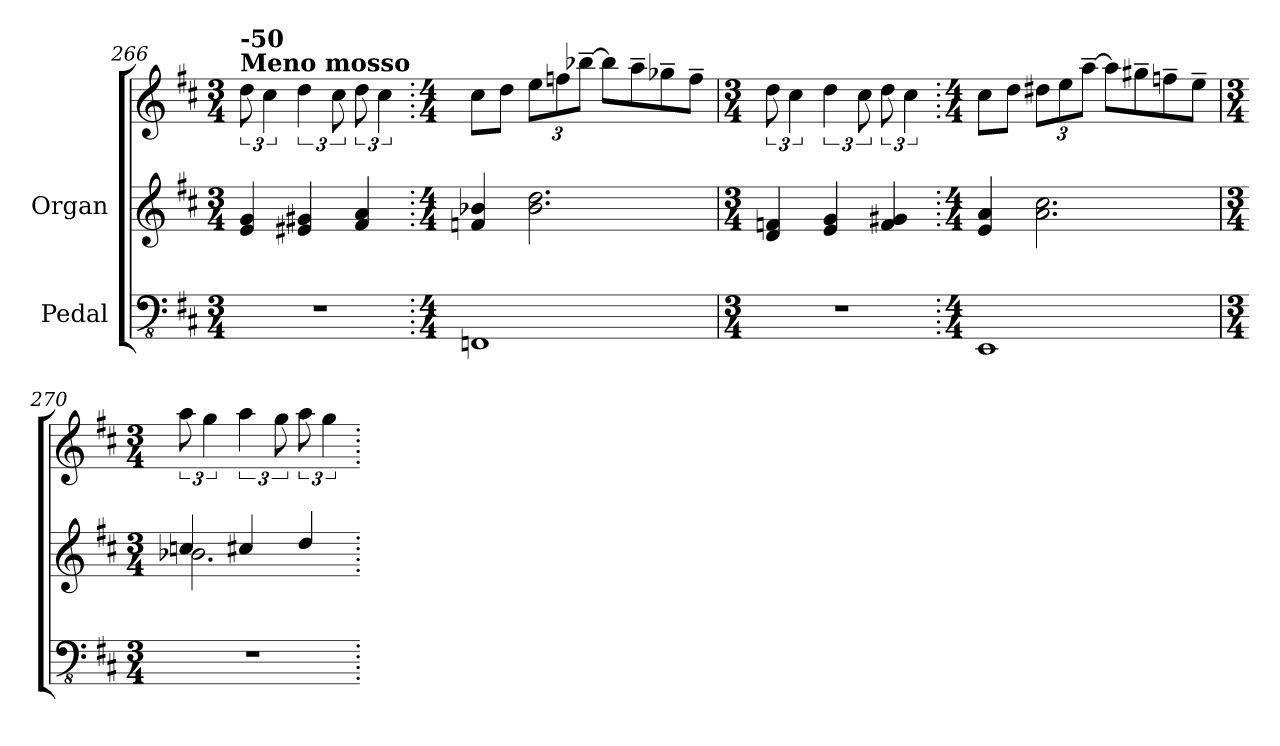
**kern	**kern	**kern
*part2	*part1	*part1
*staff3	*staff2	*staff1
*I"Pedal	*I"Organ	*
*clefFv4	*clefG2	*clefG2
*k[f#c#]	*k[f#c#]	*k[f#c#]
*M3/4	*M3/4	*M3/4
*MM48	*MM48	*MM48
=266	=266	=266
!	!	!LO:TX:a:B:t=Meno mosso
!	!	!LO:TX:a:B:t=-50
2.r	4e/ 4g/	12dd\
.	.	6cc#\
.	4e#X/ 4g#X/	6dd\
.	.	12cc#\
.	4f#/ 4a/	12dd\
.	.	6cc#\
=267.	=267.	=267.
*M4/4	*M4/4	*M4/4
1FFFn	4fn/ 4b-X/	8cc#\L
.	.	8dd\J
*	*	*Xbrackettup
.	2.b-\ 2.dd\	12ee\L
.	.	12ffn\
.	.	[12bb-X~\J
.	.	8bb-\L]
.	.	8aa~\
.	.	8gg-X~\
.	.	8ff~\J
!!LO:LB:g=z
=268	=268	=268
*M3/4	*M3/4	*M3/4
*	*	*brackettup
2.r	4d/ 4fn/	12dd\
.	.	6cc#\
.	4e/ 4g/	6dd\
.	.	12cc#\
.	4f/ 4g#X/	12dd\
.	.	6cc#\
=269.	=269.	=269.
*M4/4	*M4/4	*M4/4
1EEE	4e/ 4a/	8cc#\L
.	.	8dd\J
*	*	*Xbrackettup
.	2.a\ 2.cc#\	12dd#X\L
.	.	12ee\
.	.	[12aa~\J
.	.	8aa\L]
.	.	8gg#X~\
.	.	8ffn~\
.	.	8ee~\J
=270	=270	=270
*M3/4	*M3/4	*M3/4
*	*^	*
*	*	*	*brackettup
2.r	4ccn/	2.b-X\	12aa\
.	.	.	6gg\
.	4cc#X/	.	6aa\
.	.	.	12gg\
.	4dd/	.	12aa\
.	.	.	6gg\
*	*v	*v	*
=.	=.	=.
*-	*-	*-
